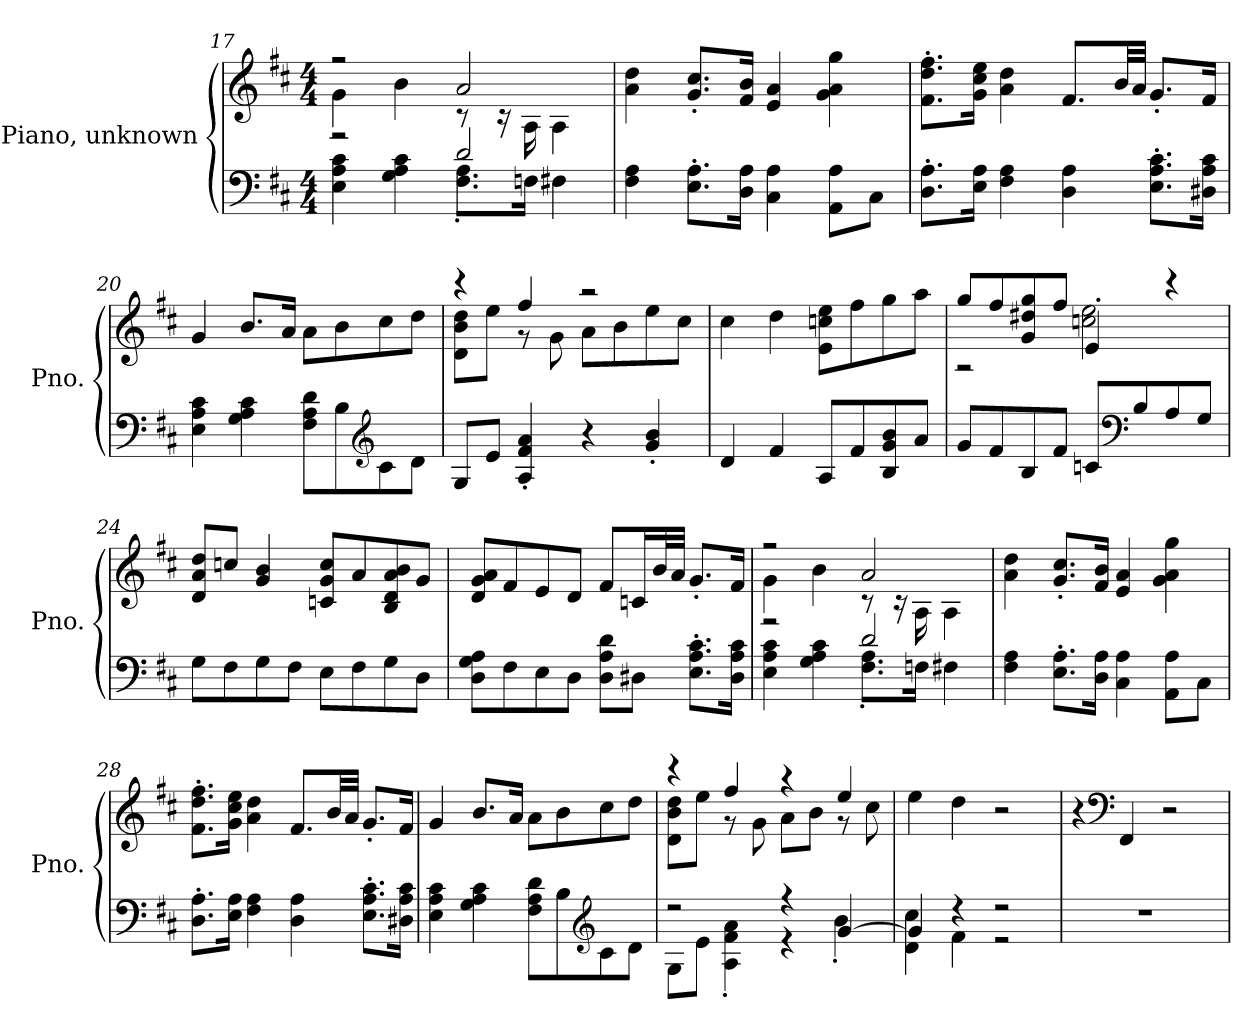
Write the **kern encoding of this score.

**kern	**kern
*part1	*part1
*staff2	*staff1
*I"Piano, unknown	*
*I'Pno.	*
!!LO:LB:g=z
*clefF4	*clefG2
*k[f#c#]	*k[f#c#]
*M4/4	*M4/4
=17	=17
*^	*^
2r	4E\ 4A\ 4c#\	2r	4g\
.	4G\ 4A\ 4c#\	.	4b\
2d/	8.F#\' 8.A\'L	2a/	8r
.	.	.	16r
.	16Fn\Jk	.	16A\
.	4F#X\	.	4A\
*v	*v	*	*
*	*v	*v
=18	=18
4F#\ 4A\	4a\ 4dd\
8.E\' 8.A\'L	8.g/' 8.cc#/'L
16D\ 16A\Jk	16f#/ 16b/Jk
4C#\ 4A\	4e/ 4a/
8AA\ 8A\L	4g\ 4a\ 4gg\
8C#\J	.
=19	=19
8.D\' 8.A\'L	8.f#\' 8.dd\' 8.ff#\'L
16E\ 16A\Jk	16g\ 16cc#\ 16ee\Jk
4F#\ 4A\	4a\ 4dd\
4D\ 4A\	8.f#/L
.	32b/LL
.	32a/JJJ
8.E\' 8.A\' 8.c#\'L	8.g'/L
16D#X\ 16A\ 16c#\Jk	16f#/Jk
=20	=20
4E\ 4A\ 4c#\	4g/
4G\ 4A\ 4c#\	8.b/L
.	16a/Jk
8F#\ 8A\ 8d\L	8a\L
8B\	8b\
*clefG2	*
8c#\	8cc#\
8d\J	8dd\J
!!LO:LB:g=z
=21	=21
*	*^
8G/L	4r	8d\ 8b\ 8dd\L
8e/J	.	8ee\J
4A/' 4f#/' 4a/'	4ff#/	8r
.	.	8g\
4r	2r	8a\L
.	.	8b\
4g/' 4b/'	.	8ee\
.	.	8cc#\J
*	*v	*v
=22	=22
4d/	4cc#\
4f#/	4dd\
8A/L	8e\ 8ccn\ 8ee\L
8f#/	8ff#\
8B/ 8g/ 8b/	8gg\
8a/J	8aa\J
=23	=23
*	*^
8g/L	8gg/L	2r
8f#/	8ff#/	.
8B/	8g/ 8dd#X/ 8gg/	.
8f#/J	8ff#/J	.
8cn/L	4e'/	2ccn\ 2ee\
*clefF4	*	*
8B/	.	.
8A/	4r	.
8G/J	.	.
*	*v	*v
=24	=24
8G\L	8d/ 8a/ 8dd/L
8F#\	8ccn/J
8G\	4g/ 4b/
8F#\J	.
8E\L	8cn/ 8g/ 8cc/L
8F#\	8a/
8G\	8B/ 8d/ 8a/ 8b/
8D\J	8g/J
!!LO:PB:g=z
=25	=25
8D\ 8G\ 8A\L	8d/ 8g/ 8a/L
8F#\	8f#/
8E\	8e/
8D\J	8d/J
8D\ 8A\ 8d\L	8f#/L
8D#X\J	16cn/L
.	32b/L
.	32a/JJJ
8.E\' 8.A\' 8.c#\'L	8.g'/L
16D#\ 16A\ 16c#\Jk	16f#/Jk
=26	=26
*^	*^
2r	4E\ 4A\ 4c#\	2r	4g\
.	4G\ 4A\ 4c#\	.	4b\
2d/	8.F#\' 8.A\'L	2a/	8r
.	.	.	16r
.	16Fn\Jk	.	16A\
.	4F#X\	.	4A\
*v	*v	*	*
*	*v	*v
=27	=27
4F#\ 4A\	4a\ 4dd\
8.E\' 8.A\'L	8.g/' 8.cc#/'L
16D\ 16A\Jk	16f#/ 16b/Jk
4C#\ 4A\	4e/ 4a/
8AA\ 8A\L	4g\ 4a\ 4gg\
8C#\J	.
=28	=28
8.D\' 8.A\'L	8.f#\' 8.dd\' 8.ff#\'L
16E\ 16A\Jk	16g\ 16cc#\ 16ee\Jk
4F#\ 4A\	4a\ 4dd\
4D\ 4A\	8.f#/L
.	32b/LL
.	32a/JJJ
8.E\' 8.A\' 8.c#\'L	8.g'/L
16D#X\ 16A\ 16c#\Jk	16f#/Jk
!!LO:LB:g=z
=29	=29
4E\ 4A\ 4c#\	4g/
4G\ 4A\ 4c#\	8.b/L
.	16a/Jk
8F#\ 8A\ 8d\L	8a\L
8B\	8b\
*clefG2	*
8c#\	8cc#\
8d\J	8dd\J
=30	=30
*^	*^
2r	8G\L	4r	8d\ 8b\ 8dd\L
.	8e\J	.	8ee\J
.	4A\' 4f#\' 4a\'	4ff#/	8r
.	.	.	8g\
4r	4r	4r	8a\L
.	.	.	8b\J
[4g/	4b'\	4ee/	8r
.	.	.	8cc#\
*	*	*v	*v
=31	=31	=31
4g/]	4d\ 4cc#\	4ee\
4r	4f#\	4dd\
2r	2r	2r
*v	*v	*
=32	=32
1r	4r
*	*clefF4
.	4FF#/
.	2r
=	=
*-	*-
